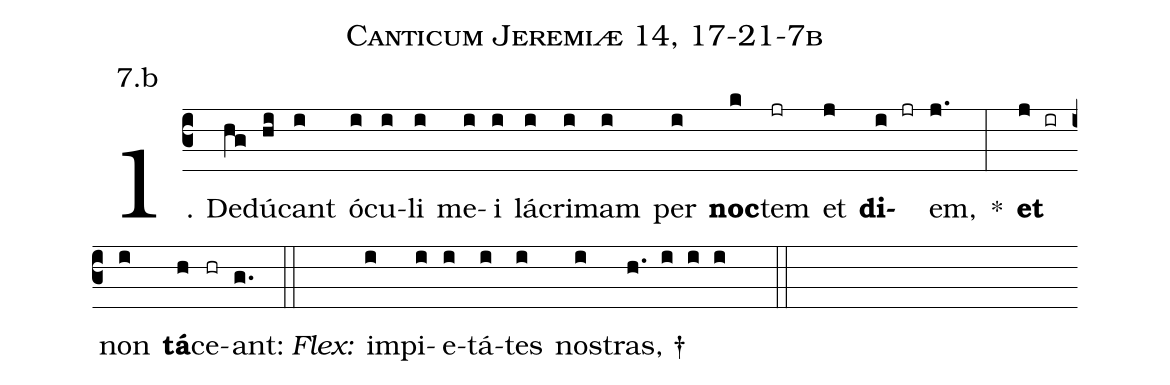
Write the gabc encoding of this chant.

name: Canticum Jeremiæ 14, 17-21-7b;
annotation: 7.b;
%%
(c3)1. De(hg)dú(hi)cant(i) ó(i)cu(i)li(i) me(i)i(i) lá(i)cri(i)mam(i) per(i) <b>noc</b>(k)tem(jr) et(j) <b>di</b>(i jr)em,(j.) *(:) <b>et</b>(j ir) non(i) <b>tá</b>(h)ce(hr)ant:(g.) (::)
<i>Flex:</i>()  im(i)pi(i)e(i)tá(i)tes(i) nos(i)tras, †(h. i i i  ::)
